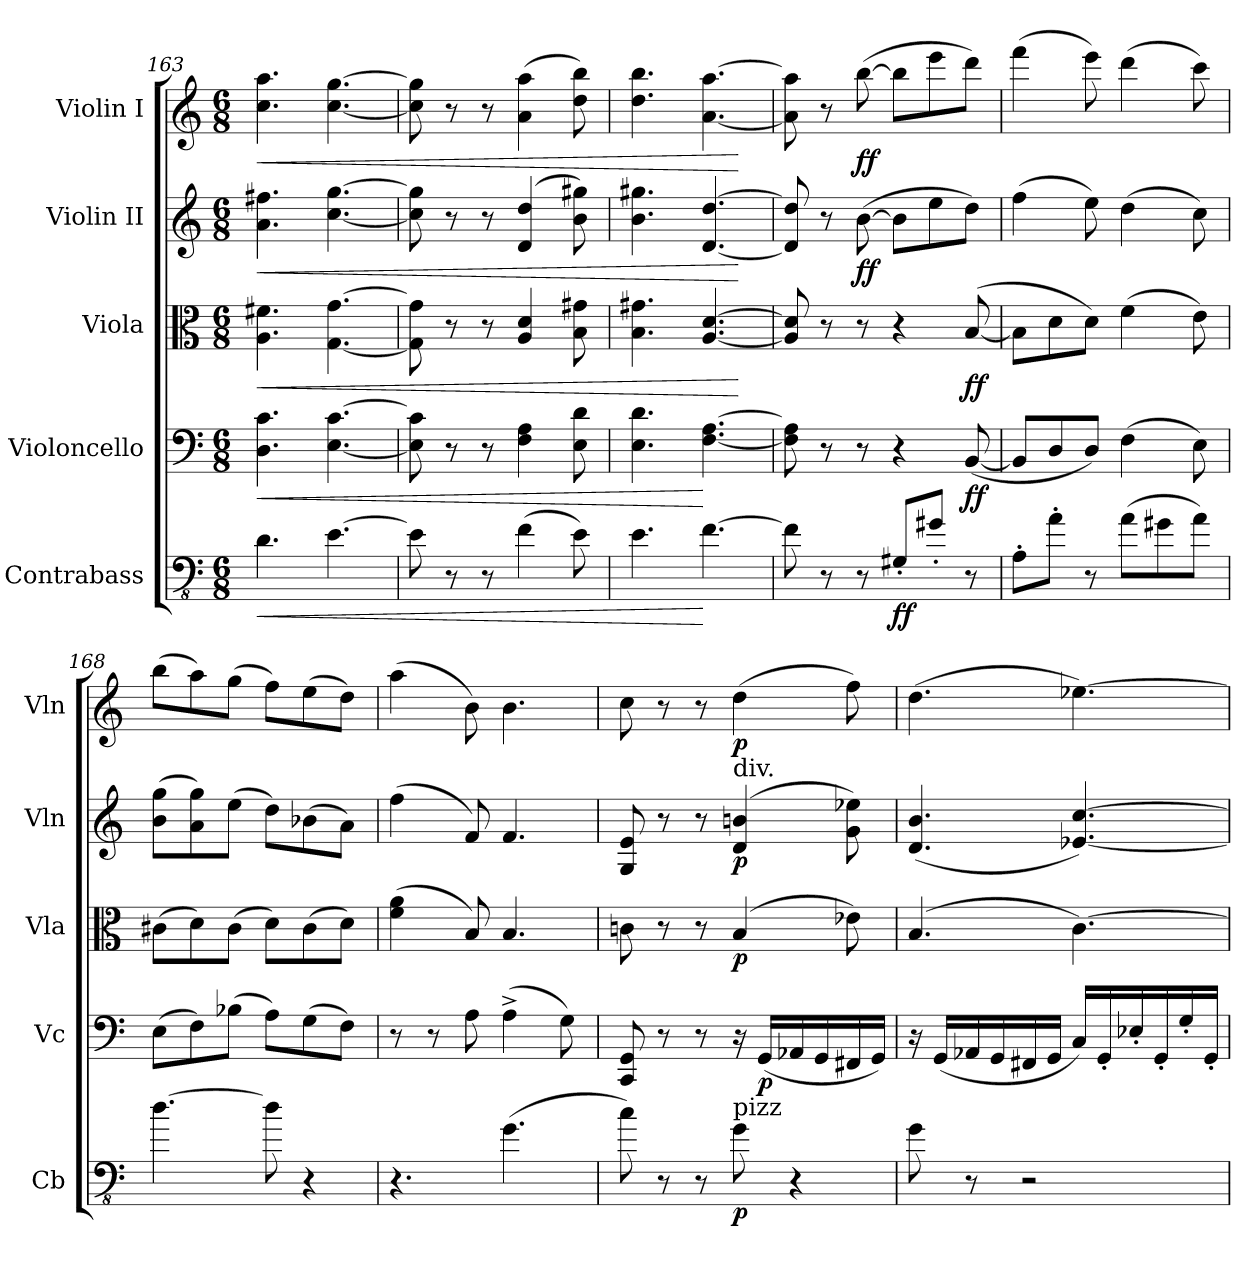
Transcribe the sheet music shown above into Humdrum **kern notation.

**kern	**dynam	**kern	**dynam	**kern	**dynam	**kern	**dynam	**kern	**dynam
*part5	*part5	*part4	*part4	*part3	*part3	*part2	*part2	*part1	*part1
*staff5	*staff5	*staff4	*staff4	*staff3	*staff3	*staff2	*staff2	*staff1	*staff1
*I"Contrabass	*	*I"Violoncello	*	*I"Viola	*	*I"Violin II	*	*I"Violin I	*
*I'Cb	*	*I'Vc	*	*I'Vla	*	*I'Vln	*	*I'Vln	*
*clefFv4	*	*clefF4	*	*clefC3	*	*clefG2	*	*clefG2	*
*ITrd7c12	*	*	*	*	*	*	*	*	*
*k[]	*	*k[]	*	*k[]	*	*k[]	*	*k[]	*
*M6/8	*	*M6/8	*	*M6/8	*	*M6/8	*	*M6/8	*
=163	=163	=163	=163	=163	=163	=163	=163	=163	=163
!	!LO:HP:b	!	!LO:HP:b	!	!LO:HP:b	!	!LO:HP:b	!	!LO:HP:b
4.DD\	<	4.D\ 4.c\	<	4.A\ 4.f#X\	<	4.a\ 4.ff#X\	<	4.cc\ 4.aa\	<
[4.EE\	.	[4.E\ [4.c\	.	[4.G\ [4.g\	.	[4.cc\ [4.gg\	.	[4.cc\ [4.gg\	.
=164	=164	=164	=164	=164	=164	=164	=164	=164	=164
8EE\]	.	8E\] 8c\]	.	8G\] 8g\]	.	8cc\] 8gg\]	.	8cc\] 8gg\]	.
8r	.	8r	.	8r	.	8r	.	8r	.
8r	.	8r	.	8r	.	8r	.	8r	.
(4FF\	.	4F\ 4A\	.	4A/ 4d/	.	(4d/ 4dd/	.	(4a\ 4aa\	.
8EE\)	.	8E\ 8d\	.	8B\ 8g#X\	.	8b\ 8gg#X\)	.	8dd\ 8bb\)	.
=165	=165	=165	=165	=165	=165	=165	=165	=165	=165
4.EE\	.	4.E\ 4.d\	.	4.B\ 4.g#X\	.	4.b\ 4.gg#X\	.	4.dd\ 4.bb\	.
[4.FF\	[	[4.F\ [4.A\	[	[4.A/ [4.d/	.	[4.d/ [4.dd/	.	[4.a\ [4.aa\	.
.	.	.	.	.	[	.	[	.	[
!!LO:LB:g=z
=166	=166	=166	=166	=166	=166	=166	=166	=166	=166
8FF\]	.	8F\] 8A\]	.	8A/] 8d/]	.	8d/] 8dd/]	.	8a\] 8aa\]	.
8r	.	8r	.	8r	.	8r	.	8r	.
!	!	!	!	!	!	!	!LO:DY:b	!	!LO:DY:b
8r	.	8r	.	8r	.	([8b\	ff	([8bb\	ff
!	!LO:DY:b	!	!	!	!	!	!	!	!
8GGG#X'/L	ff	4r	.	4r	.	8b\L]	.	8bb\L]	.
8GG#X'/J	.	.	.	.	.	8ee\	.	8eee\	.
!	!	!	!LO:DY:b	!	!LO:DY:b	!	!	!	!
8r	.	([8BB/	ff	([8B/	ff	8dd\J)	.	8ddd\J)	.
=167	=167	=167	=167	=167	=167	=167	=167	=167	=167
8AAA'\L	.	8BB/L]	.	8B\L]	.	(4ff\	.	(4fff\	.
8AA'\J	.	8D/	.	8d\	.	.	.	.	.
8r	.	8D/J)	.	8d\J)	.	8ee\)	.	8eee\)	.
(8AA\L	.	(4F\	.	(4f\	.	(4dd\	.	(4ddd\	.
8GG#X\	.	.	.	.	.	.	.	.	.
8AA\J)	.	8E\)	.	8e\)	.	8cc\)	.	8ccc\)	.
=168	=168	=168	=168	=168	=168	=168	=168	=168	=168
[4.D\	.	(8E\L	.	(8c#X\L	.	(8b\ 8gg\L	.	(8bb\L	.
.	.	8F\)	.	8d\)	.	8a\ 8gg\)	.	8aa\)	.
.	.	(8B-X\J	.	(8c#\J	.	(8ee\J	.	(8gg\J	.
8D\]	.	8A\L)	.	8d\L)	.	8dd\L)	.	8ff\L)	.
4r	.	(8G\	.	(8c#\	.	(8b-X\	.	(8ee\	.
.	.	8F\J)	.	8d\J)	.	8a\J)	.	8dd\J)	.
=169	=169	=169	=169	=169	=169	=169	=169	=169	=169
4.r	.	8r	.	(4f\ 4a\	.	(4ff\	.	(4aa\	.
.	.	8r	.	.	.	.	.	.	.
.	.	8A\	.	8B/)	.	8f/)	.	8b\)	.
(4.GG\	.	(4A^\	.	4.B/	.	4.f/	.	4.b\	.
.	.	8G\)	.	.	.	.	.	.	.
=170	=170	=170	=170	=170	=170	=170	=170	=170	=170
8C\)	.	8CC/ 8GG/	.	8cn\	.	8G/ 8e/	.	8cc\	.
8r	.	8r	.	8r	.	8r	.	8r	.
8r	.	8r	.	8r	.	8r	.	8r	.
!	!	!	!	!	!	!LO:TX:a:t=div.	!	!	!
!LO:TX:a:t=pizz	!	!	!	!	!	!	!	!	!
!	!LO:DY:b	!	!	!	!LO:DY:b	!	!LO:DY:b	!	!LO:DY:b
8GG\	p	16r	.	(4B/	p	(4d/ 4bn/	p	(4dd\	p
!	!	!	!LO:DY:b	!	!	!	!	!	!
.	.	(16GG/LL	p	.	.	.	.	.	.
4r	.	16AA-X/	.	.	.	.	.	.	.
.	.	16GG/	.	.	.	.	.	.	.
.	.	16FF#X/	.	8e-X\)	.	8g\ 8ee-X\)	.	8ff\)	.
.	.	16GG/JJ)	.	.	.	.	.	.	.
!!LO:PB:g=z
=171	=171	=171	=171	=171	=171	=171	=171	=171	=171
8GG\	.	16r	.	(4.B/	.	(4.d/ 4.b/	.	(4.dd\	.
.	.	(16GG/LL	.	.	.	.	.	.	.
8r	.	16AA-X/	.	.	.	.	.	.	.
.	.	16GG/	.	.	.	.	.	.	.
2r	.	16FF#X/	.	.	.	.	.	.	.
.	.	16GG/JJ	.	.	.	.	.	.	.
.	.	16C/LL)	.	[4.c\)	.	[4.e-X/ [4.cc/)	.	[4.ee-X\)	.
.	.	16GG'/	.	.	.	.	.	.	.
.	.	16E-X'/	.	.	.	.	.	.	.
.	.	16GG'/	.	.	.	.	.	.	.
.	.	16G'/	.	.	.	.	.	.	.
.	.	16GG'/JJ	.	.	.	.	.	.	.
=	=	=	=	=	=	=	=	=	=
*-	*-	*-	*-	*-	*-	*-	*-	*-	*-
